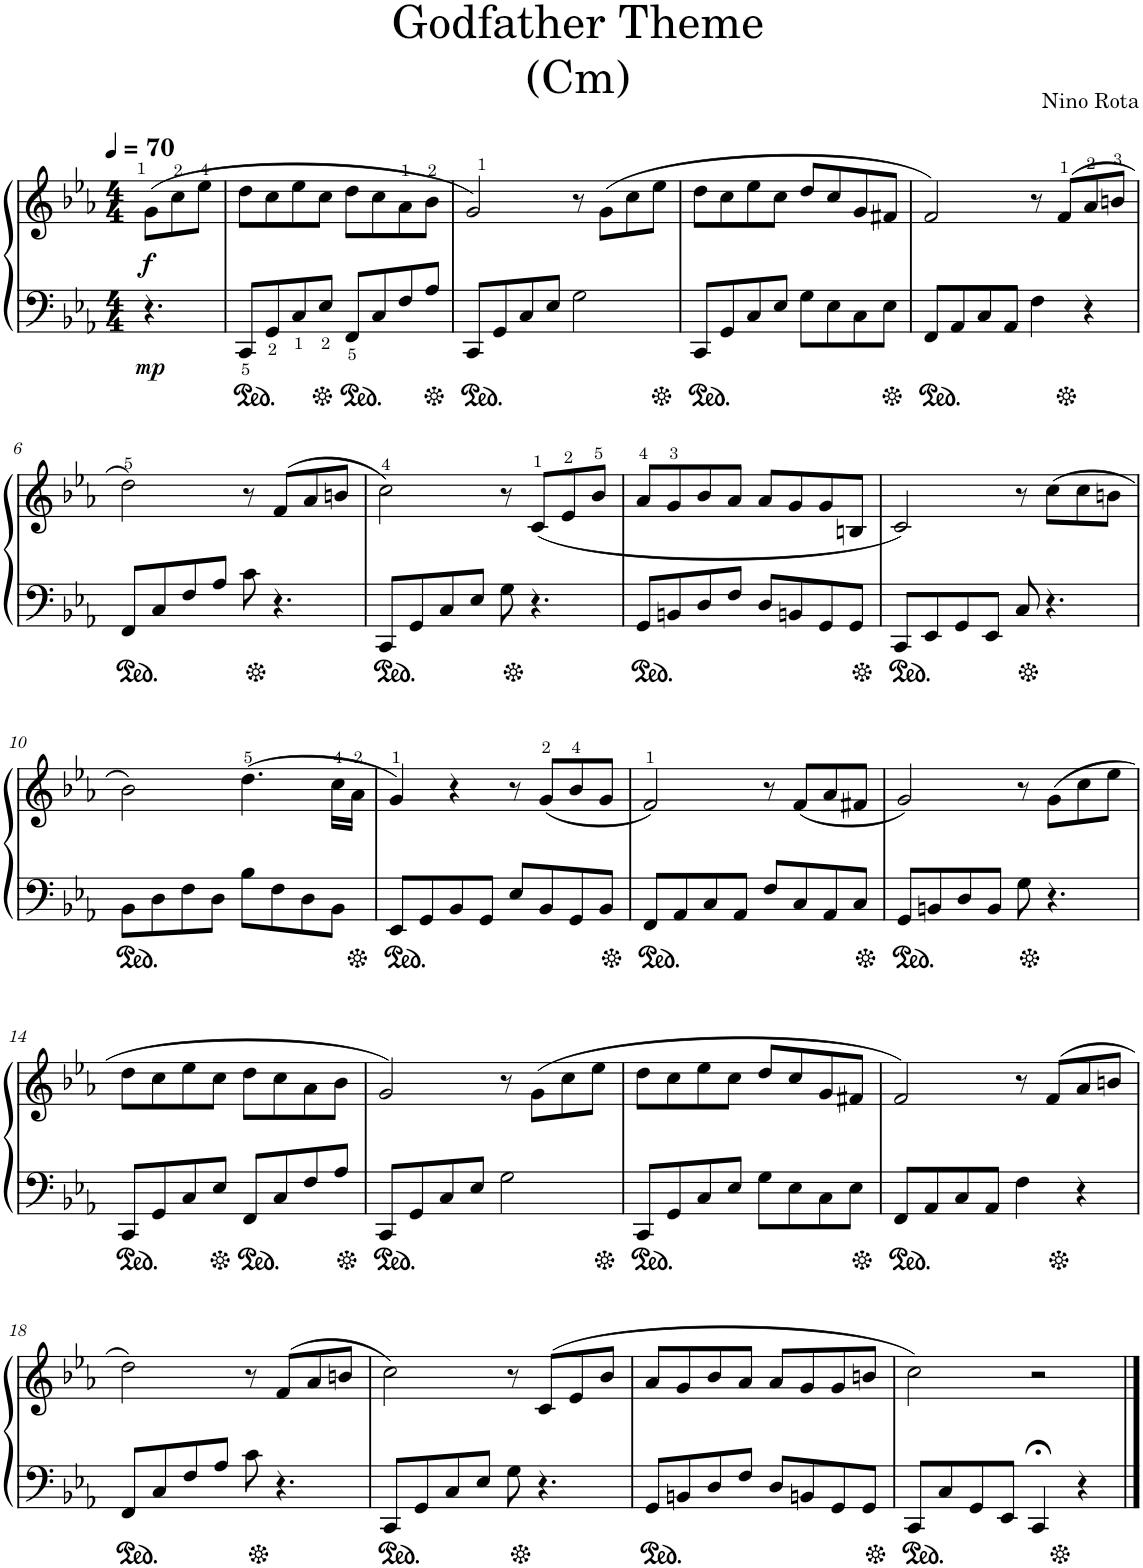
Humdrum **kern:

**kern	**kern	**dynam
*part1	*part1	*part1
*staff2	*staff1	*staff1/2
*I"Piano	*	*
*I'Pno.	*	*
*clefF4	*clefG2	*
*k[b-e-a-]	*k[b-e-a-]	*
*M4/4	*M4/4	*
*MM70	*MM70	*
=1	=1	=1
!	!	!LO:DY:b=2
!	!	!LO:DY:n=1:b
4.r	(8g\L	mp f
.	8cc\	.
.	8ee-\J	.
=2	=2	=2
8CC/L	8dd\L	.
8GG/	8cc\	.
8C/	8ee-\	.
8E-/J	8cc\J	.
8FF/L	8dd\L	.
8C/	8cc\	.
8F/	8a-\	.
8A-/J	8b-\J	.
=3	=3	=3
8CC/L	2g/)	.
8GG/	.	.
8C/	.	.
8E-/J	.	.
2G\	8r	.
.	(8g\L	.
.	8cc\	.
.	8ee-\J	.
=4	=4	=4
8CC/L	8dd\L	.
8GG/	8cc\	.
8C/	8ee-\	.
8E-/J	8cc\J	.
8G\L	8dd/L	.
8E-\	8cc/	.
8C\	8g/	.
8E-\J	8f#X/J	.
=5	=5	=5
8FF/L	2f/)	.
8AA-/	.	.
8C/	.	.
8AA-/J	.	.
4F\	8r	.
.	(8f/L	.
4r	8a-/	.
.	8bn/J	.
!!LO:LB:g=z
=6	=6	=6
8FF/L	2dd\)	.
8C/	.	.
8F/	.	.
8A-/J	.	.
8c\	8r	.
4.r	(8f/L	.
.	8a-/	.
.	8bn/J	.
=7	=7	=7
8CC/L	2cc\)	.
8GG/	.	.
8C/	.	.
8E-/J	.	.
8G\	8r	.
4.r	(8c/L	.
.	8e-/	.
.	8b-/J	.
=8	=8	=8
8GG/L	8a-/L	.
8BBn/	8g/	.
8D/	8b-/	.
8F/J	8a-/J	.
8D/L	8a-/L	.
8BBn/	8g/	.
8GG/	8g/	.
8GG/J	8Bn/J	.
=9	=9	=9
8CC/L	2c/)	.
8EE-/	.	.
8GG/	.	.
8EE-/J	.	.
8C/	8r	.
4.r	(8cc\L	.
.	8cc\	.
.	8bn\J	.
!!LO:LB:g=z
=10	=10	=10
8BB-\L	2b-\)	.
8D\	.	.
8F\	.	.
8D\J	.	.
8B-\L	(4.dd\	.
8F\	.	.
8D\	.	.
8BB-\J	16cc\LL	.
.	16a-\JJ	.
=11	=11	=11
8EE-/L	4g/)	.
8GG/	.	.
8BB-/	4r	.
8GG/J	.	.
8E-/L	8r	.
8BB-/	(8g/L	.
8GG/	8b-/	.
8BB-/J	8g/J	.
=12	=12	=12
8FF/L	2f/)	.
8AA-/	.	.
8C/	.	.
8AA-/J	.	.
8F/L	8r	.
8C/	(8f/L	.
8AA-/	8a-/	.
8C/J	8f#X/J	.
=13	=13	=13
8GG/L	2g/)	.
8BBn/	.	.
8D/	.	.
8BB/J	.	.
8G\	8r	.
4.r	(8g\L	.
.	8cc\	.
.	8ee-\J	.
!!LO:LB:g=z
=14	=14	=14
8CC/L	8dd\L	.
8GG/	8cc\	.
8C/	8ee-\	.
8E-/J	8cc\J	.
8FF/L	8dd\L	.
8C/	8cc\	.
8F/	8a-\	.
8A-/J	8b-\J	.
=15	=15	=15
8CC/L	2g/)	.
8GG/	.	.
8C/	.	.
8E-/J	.	.
2G\	8r	.
.	(8g\L	.
.	8cc\	.
.	8ee-\J	.
=16	=16	=16
8CC/L	8dd\L	.
8GG/	8cc\	.
8C/	8ee-\	.
8E-/J	8cc\J	.
8G\L	8dd/L	.
8E-\	8cc/	.
8C\	8g/	.
8E-\J	8f#X/J	.
=17	=17	=17
8FF/L	2f/)	.
8AA-/	.	.
8C/	.	.
8AA-/J	.	.
4F\	8r	.
.	(8f/L	.
4r	8a-/	.
.	8bn/J	.
!!LO:LB:g=z
=18	=18	=18
8FF/L	2dd\)	.
8C/	.	.
8F/	.	.
8A-/J	.	.
8c\	8r	.
4.r	(8f/L	.
.	8a-/	.
.	8bn/J	.
=19	=19	=19
8CC/L	2cc\)	.
8GG/	.	.
8C/	.	.
8E-/J	.	.
8G\	8r	.
4.r	(8c/L	.
.	8e-/	.
.	8b-/J	.
=20	=20	=20
8GG/L	8a-/L	.
8BBn/	8g/	.
8D/	8b-/	.
8F/J	8a-/J	.
8D/L	8a-/L	.
8BBn/	8g/	.
8GG/	8g/	.
8GG/J	8bn/J	.
=21	=21	=21
8CC/L	2cc\)	.
8C/	.	.
8GG/	.	.
8EE-/J	.	.
4CC;</	2r	.
4r	.	.
==	==	==
*-	*-	*-
